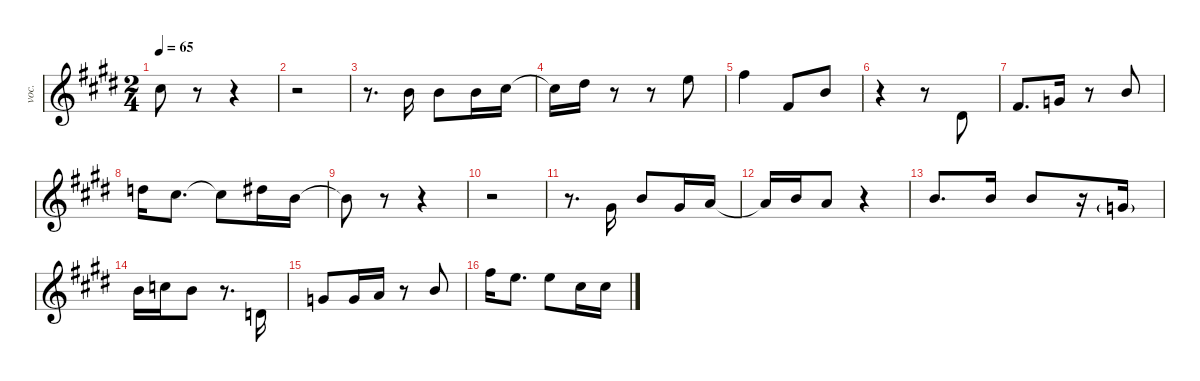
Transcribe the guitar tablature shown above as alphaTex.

\defaultSystemsLayout 4
\hideDynamics
\bracketExtendMode groupsimilarinstruments
\otherSystemsTrackNameOrientation horizontal
\chordDiagramsInScore
\track ("Vocals" "voc.") {instrument electricpiano1}
\staff {score}
\tuning (E4 B3 G3 D3 A2 E2)
\ts (2 4)
\tempo 65
\clef g2
\ks e
2.2{t acc #}.8{ot 8vb dy mf beam Down} r.8{beam Down} r.4{beam Down} |
r.2{beam Down} |
r.8{d beam Down} 0.2{acc forcenatural}.16{ot 8vb beam Down} 0.2{acc forcenatural}.8{ot 8vb beam Down} 0.2{acc forcenatural}.16{ot 8vb beam Down} 2.2{acc #}.16{ot 8vb beam Down} |
2.2{t acc #}.16{ot 8vb beam Down} 4.2{acc #}.16{ot 8vb beam Down} r.8{beam Down} r.8{beam Down} 5.2{acc forcenatural}.8{ot 8vb beam Down} |
7.2{acc #}.4{ot 8vb beam Down} 4.4{acc #}.8{ot 8vb beam Up} 0.2{acc forcenatural}.8{ot 8vb beam Up} |
r.4{beam Down} r.8{beam Down} 1.4{acc #}.8{ot 8vb beam Up} |
4.4{acc #}.8{d ot 8vb beam Up} 5.4{acc forcenatural}.16{ot 8vb beam Up} r.8{beam Up} 9.4{acc forcenatural}.8{ot 8vb beam Up} |
12.4{acc forcenatural}.16{ot 8vb beam Down} 11.4{acc #}.8{d ot 8vb beam Down} 11.4{t acc #}.8{ot 8vb beam Down} 13.4{acc #}.16{ot 8vb beam Down} 9.4{acc forcenatural}.16{ot 8vb beam Down} |
9.4{t acc forcenatural}.8{ot 8vb beam Down} r.8{beam Down} r.4{beam Down} |
r.2{beam Down} |
r.8{d beam Down} 1.3{acc #}.16{ot 8vb beam Up} 0.2{acc forcenatural}.8{ot 8vb beam Up} 1.3{acc #}.16{ot 8vb beam Up} 2.3{acc forcenatural}.16{ot 8vb beam Up} |
2.3{t acc forcenatural}.16{ot 8vb beam Up} 0.2{acc forcenatural}.16{ot 8vb beam Up} 5.1{acc forcenatural}.8{beam Up} r.4{beam Up} |
0.2{acc forcenatural}.8{d ot 8vb beam Up} 9.4{acc forcenatural}.16{ot 8vb beam Up} 0.2{acc forcenatural}.8{ot 8vb beam Up} r.16{beam Up} 5.4{g acc forcenatural}.16{ot 8vb beam Up} |
0.2{acc forcenatural}.16{ot 8vb beam Down} 1.2{acc forcenatural}.16{ot 8vb beam Down} 9.4{acc forcenatural}.8{ot 8vb beam Down} r.8{d beam Down} 0.4{acc forcenatural}.16{ot 8vb beam Up} |
0.3{acc forcenatural}.8{ot 8vb beam Up} 0.3{acc forcenatural}.16{ot 8vb beam Up} 2.3{acc forcenatural}.16{ot 8vb beam Up} r.8{beam Up} 0.2{acc forcenatural}.8{ot 8vb beam Up} |
7.2{acc #}.16{ot 8vb beam Down} 5.2{acc forcenatural}.8{d ot 8vb beam Down} 5.2{acc forcenatural}.8{ot 8vb beam Down} 2.2{acc #}.16{ot 8vb beam Down} 2.2{acc #}.16{ot 8vb beam Down}
